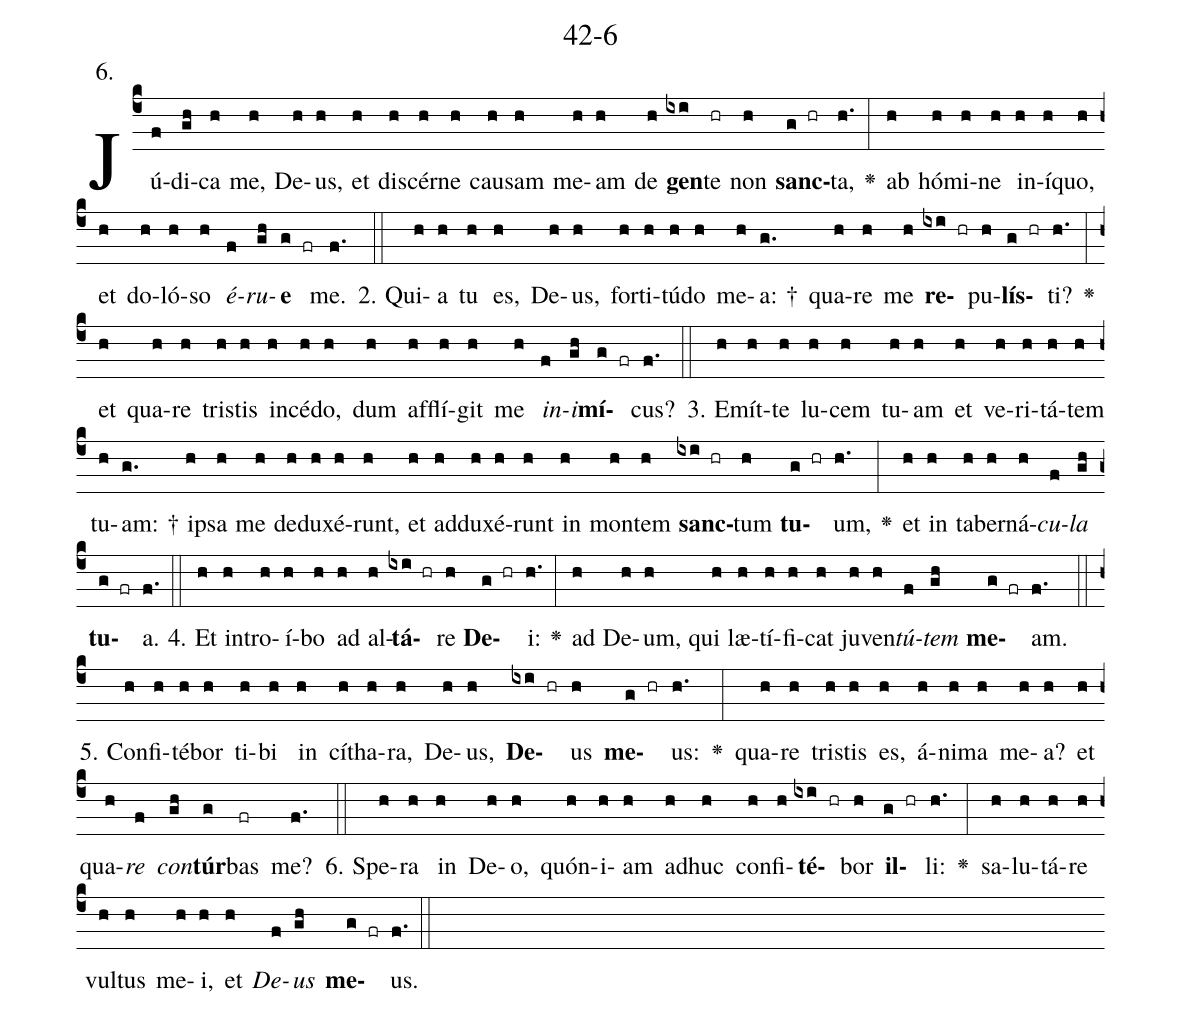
name: 42-6;
annotation: 6.;
%%
(c4)Jú(f)di(gh)ca(h) me,(h) De(h)us,(h) et(h) di(h)scér(h)ne(h) cau(h)sam(h) me(h)am(h) de(h) <b>gen</b>(ixi)te(hr) non(h) <b>sanc</b>(g hr)ta,(h.) <v>\greheightstar</v>(:) ab(h) hó(h)mi(h)ne(h) in(h)í(h)quo,(h) et(h) do(h)ló(h)so(h) <i>é</i>(f)<i>ru</i>(gh)<b>e</b>(g fr) me.(f.) (::)
2. Qui(h)a(h) tu(h) es,(h) De(h)us,(h) for(h)ti(h)tú(h)do(h) me(h)a: †(g.) qua(h)re(h) me(h) <b>re</b>(ixi hr)pu(h)<b>lís</b>(g hr)ti?(h.) <v>\greheightstar</v>(:) et(h) qua(h)re(h) tris(h)tis(h) in(h)cé(h)do,(h) dum(h) af(h)flí(h)git(h) me(h) <i>in</i>(f)<i>i</i>(gh)<b>mí</b>(g fr)cus?(f.) (::)
3. E(h)mít(h)te(h) lu(h)cem(h) tu(h)am(h) et(h) ve(h)ri(h)tá(h)tem(h) tu(h)am: †(g.) ip(h)sa(h) me(h) de(h)du(h)xé(h)runt,(h) et(h) ad(h)du(h)xé(h)runt(h) in(h) mon(h)tem(h) <b>sanc</b>(ixi hr)tum(h) <b>tu</b>(g hr)um,(h.) <v>\greheightstar</v>(:) et(h) in(h) ta(h)ber(h)ná(h)<i>cu</i>(f)<i>la</i>(gh) <b>tu</b>(g fr)a.(f.) (::)
4. Et(h) in(h)tro(h)í(h)bo(h) ad(h) al(h)<b>tá</b>(ixi hr)re(h) <b>De</b>(g hr)i:(h.) <v>\greheightstar</v>(:) ad(h) De(h)um,(h) qui(h) læ(h)tí(h)fi(h)cat(h) ju(h)ven(h)<i>tú</i>(f)<i>tem</i>(gh) <b>me</b>(g fr)am.(f.) (::)
5. Con(h)fi(h)té(h)bor(h) ti(h)bi(h) in(h) cí(h)tha(h)ra,(h) De(h)us,(h) <b>De</b>(ixi hr)us(h) <b>me</b>(g hr)us:(h.) <v>\greheightstar</v>(:) qua(h)re(h) tris(h)tis(h) es,(h) á(h)ni(h)ma(h) me(h)a?(h) et(h) qua(h)<i>re</i>(f) <i>con</i>(gh)<b>túr</b>(g)bas(fr) me?(f.) (::)
6. Spe(h)ra(h) in(h) De(h)o,(h) quón(h)i(h)am(h) ad(h)huc(h) con(h)fi(h)<b>té</b>(ixi hr)bor(h) <b>il</b>(g hr)li:(h.) <v>\greheightstar</v>(:) sa(h)lu(h)tá(h)re(h) vul(h)tus(h) me(h)i,(h) et(h) <i>De</i>(f)<i>us</i>(gh) <b>me</b>(g fr)us.(f.) (::)
